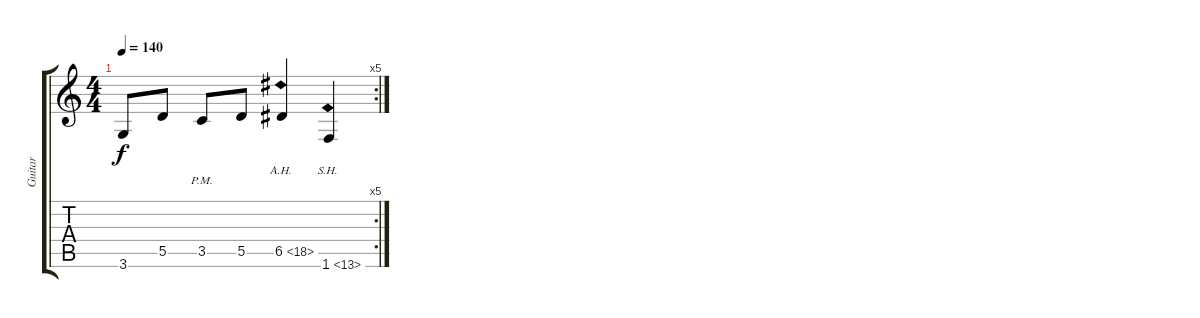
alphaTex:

\track ("Guitar" "Guitar") {instrument distortionguitar}
\staff {score tabs}
\tuning (E4 B3 G3 D3 A2 E2) {hide}
\rc 5
\ts (4 4)
\tempo 140
\clef g2
\ks c
3.6.8{dy f} 5.5.8 3.5{pm}.8 5.5.8 6.5{ah 12}.4 1.6{sh 12}.4
